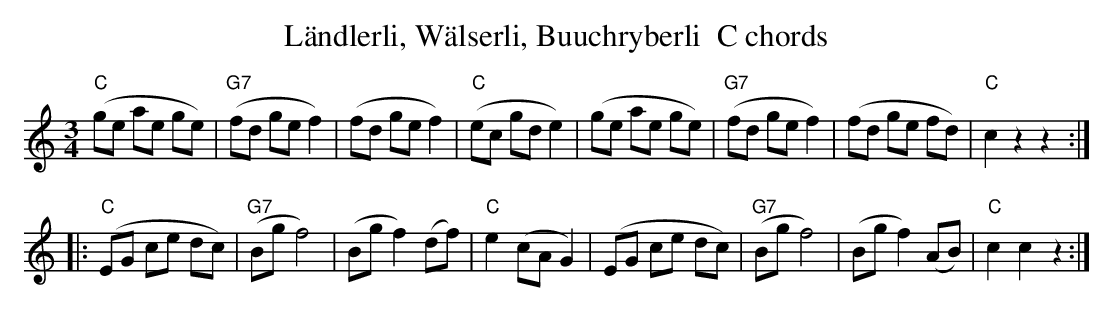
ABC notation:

X:1
T:Ländlerli, Wälserli, Buuchryberli  C chords
M:3/4
L:1/8
K:C %%MIDI gchordon
("C"ge ae ge) | ("G7"fd ge f2) | (fd ge f2) | ("C"ec gd e2) | \
   (ge ae ge) | ("G7"fd ge f2) | (fd ge fd) |  "C"c2 z2 z2 :|
|: "C"(EG ce dc) | "G7"(Bg f4) | (Bg f2) (df) | "C"e2 (cA G2) | \
      (EG ce dc) | "G7"(Bg f4) | (Bg f2) (AB) | "C"c2 c2 z2 :|
